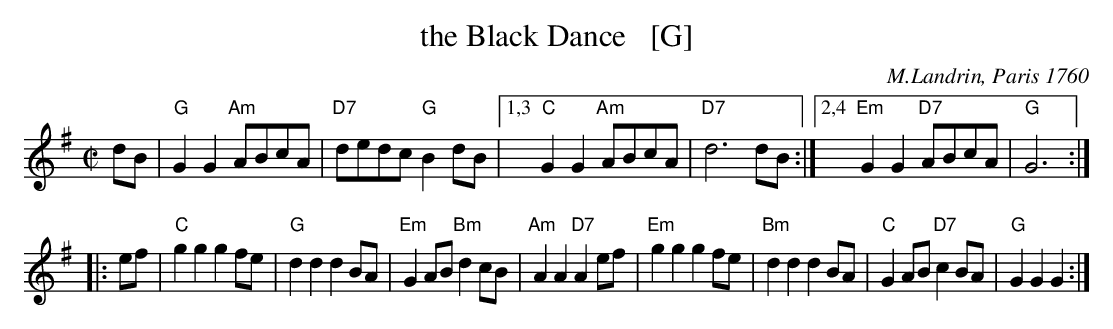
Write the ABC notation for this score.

X:1
T: the Black Dance   [G]
O: M.Landrin, Paris 1760
M: C|
L: 1/8
K: G
dB |\
"G"G2G2 "Am"ABcA | "D7"dedc "G"B2dB |\
[1,3 "C"G2G2 "Am"ABcA | "D7"d6 dB :|\
[2,4 "Em"G2G2 "D7"ABcA | "G"G6 :|
|: ef |\
"C"g2g2 g2fe |  "G"d2d2 d2BA |\
"Em"G2AB "Bm"d2cB | "Am"A2A2 "D7"A2ef |\
"Em"g2g2 g2fe | "Bm"d2d2 d2BA |\
"C"G2AB "D7"c2BA | "G"G2G2 G2 :|
